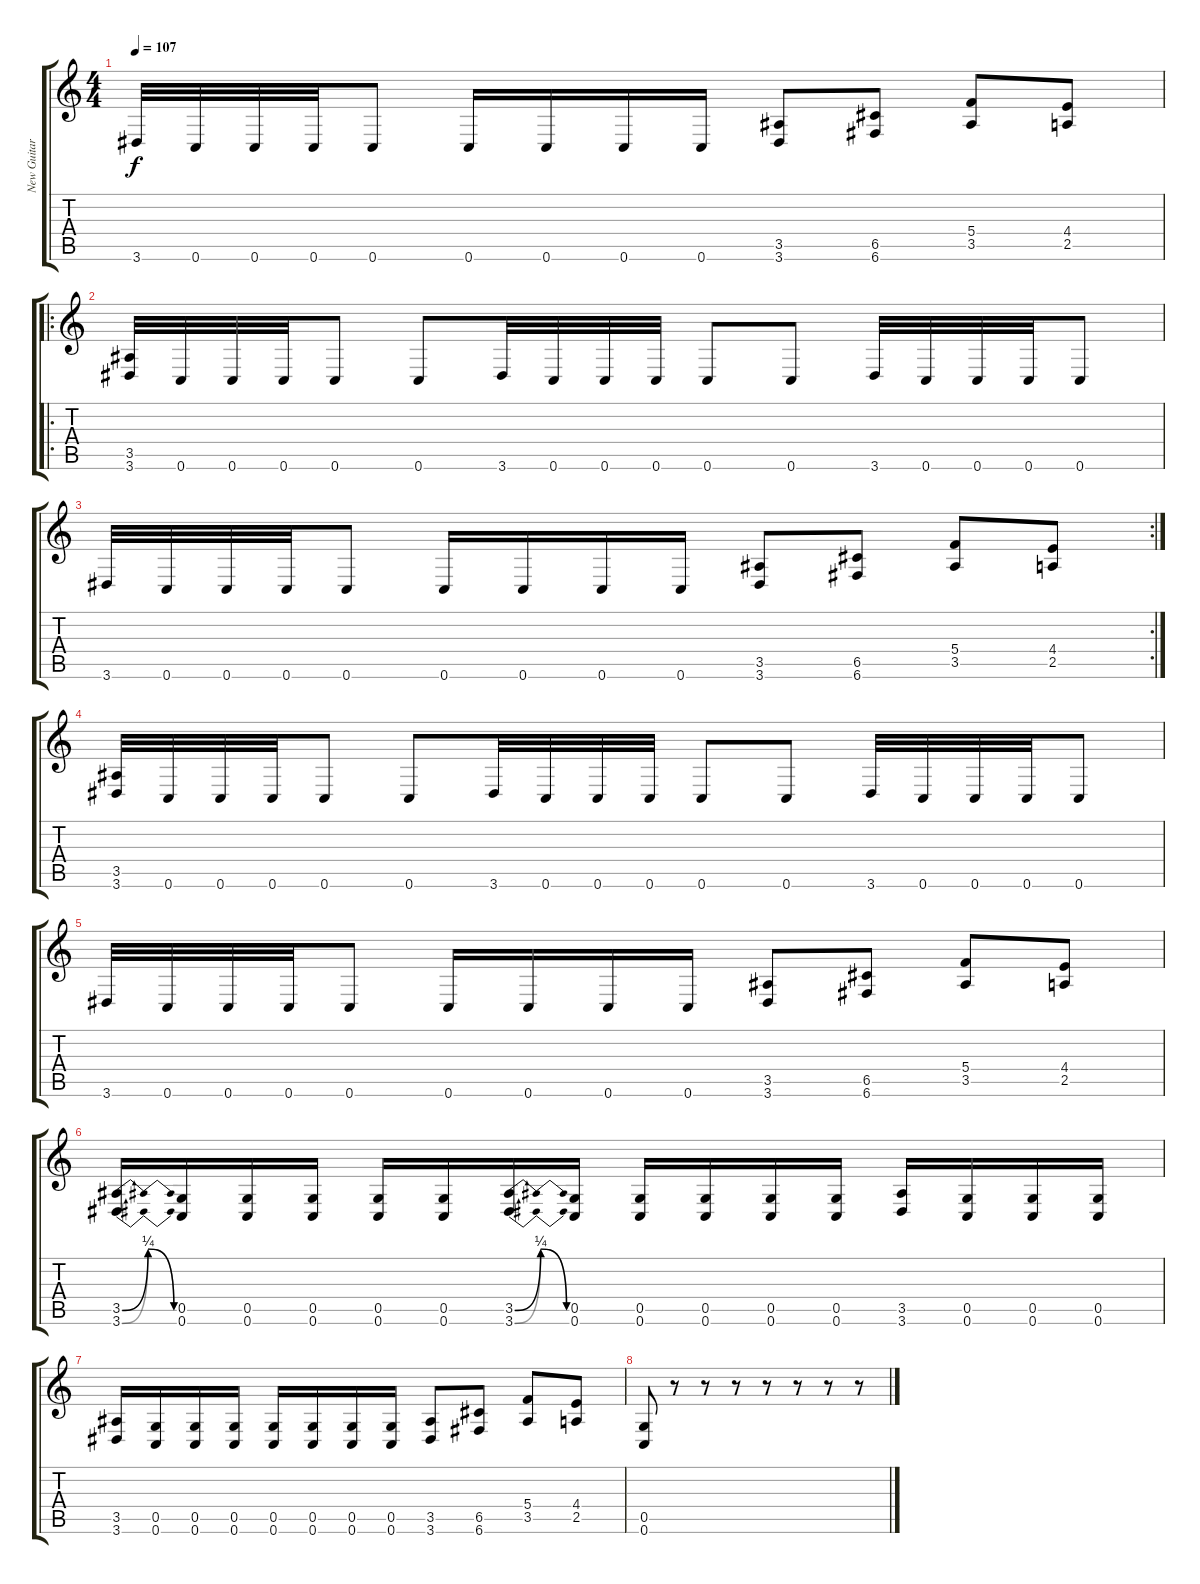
\track ("New Guitar" "New Guitar") {instrument distortionguitar}
\staff {score tabs}
\tuning (D4 A3 F3 C3 G2 C2) {hide}
\ts (4 4)
\tempo 107
\clef g2
\ks c
3.6.32{dy f} 0.6.32 0.6.32 0.6.32 0.6.8 0.6.16 0.6.16 0.6.16 0.6.16 (3.5 3.6).8 (6.5 6.6).8 (5.4 3.5).8 (4.4 2.5).8 |
\ro
(3.5 3.6).32 0.6.32 0.6.32 0.6.32 0.6.8 0.6.8 3.6.32 0.6.32 0.6.32 0.6.32 0.6.8 0.6.8 3.6.32 0.6.32 0.6.32 0.6.32 0.6.8 |
\rc 2
3.6.32 0.6.32 0.6.32 0.6.32 0.6.8 0.6.16 0.6.16 0.6.16 0.6.16 (3.5 3.6).8 (6.5 6.6).8 (5.4 3.5).8 (4.4 2.5).8 |
(3.5 3.6).32 0.6.32 0.6.32 0.6.32 0.6.8 0.6.8 3.6.32 0.6.32 0.6.32 0.6.32 0.6.8 0.6.8 3.6.32 0.6.32 0.6.32 0.6.32 0.6.8 |
3.6.32 0.6.32 0.6.32 0.6.32 0.6.8 0.6.16 0.6.16 0.6.16 0.6.16 (3.5 3.6).8 (6.5 6.6).8 (5.4 3.5).8 (4.4 2.5).8 |
(3.5{be (bendrelease 0 0 30 1 30 1 60 0)} 3.6{be (bendrelease 0 0 30 1 30 1 60 0)}).16 (0.5 0.6).16 (0.5 0.6).16 (0.5 0.6).16 (0.5 0.6).16 (0.5 0.6).16 (3.5{be (bendrelease 0 0 30 1 30 1 60 0)} 3.6{be (bendrelease 0 0 30 1 30 1 60 0)}).16 (0.5 0.6).16 (0.5 0.6).16 (0.5 0.6).16 (0.5 0.6).16 (0.5 0.6).16 (3.5 3.6).16 (0.5 0.6).16 (0.5 0.6).16 (0.5 0.6).16 |
(3.5 3.6).16 (0.5 0.6).16 (0.5 0.6).16 (0.5 0.6).16 (0.5 0.6).16 (0.5 0.6).16 (0.5 0.6).16 (0.5 0.6).16 (3.5 3.6).8 (6.5 6.6).8 (5.4 3.5).8 (4.4 2.5).8 |
(0.5 0.6).8 r.8 r.8 r.8 r.8 r.8 r.8 r.8
